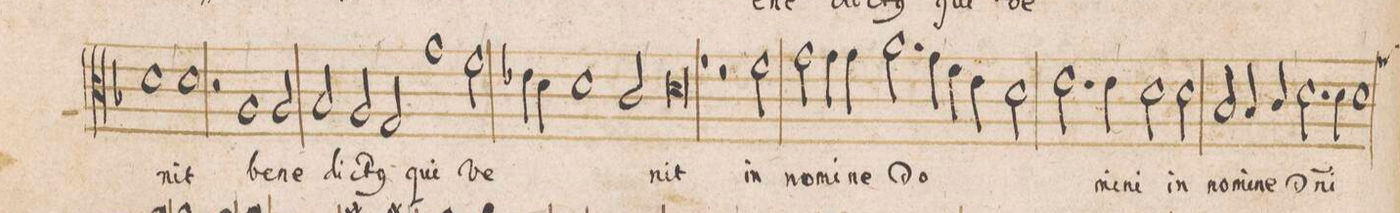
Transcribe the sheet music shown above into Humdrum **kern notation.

**kern	**text
*I"Cantus	*
*clefC3	*
*k[b-]	*
*M2/1	*
1d	.
=11-	=11-
1d	-nit
2r	.
1A/	be-
=12-	=12-
2A/	-ne-
2B-/	-di-
2A/	-ct(u)s
=13-	=13-
2G/	.
1g	qui
2f\	ve-
=14-	=14-
4e-X\	.
4d\	.
1d	.
2c/	.
=15-	=15-
0d	-nit
=16-	=16-
1r	.
2r	.
2f\	in
=17-	=17-
2g\	no-
4g\	-mi-
4g\	-ne
2.a\	do-
4g\	.
=18-	=18-
4f\	.
4e\	.
2d\	.
2.e\	.
4e\	-mi-
=19-	=19-
2d\	-ni
2d\	in
2B-/	no-
4B-/	-mi-
4c/	-ne
=20-	=20-
2.d\	Do-
4d\	-(mi)-
*custos:g	*
1d	-ni
=21||-	=21||-
*-	*-
